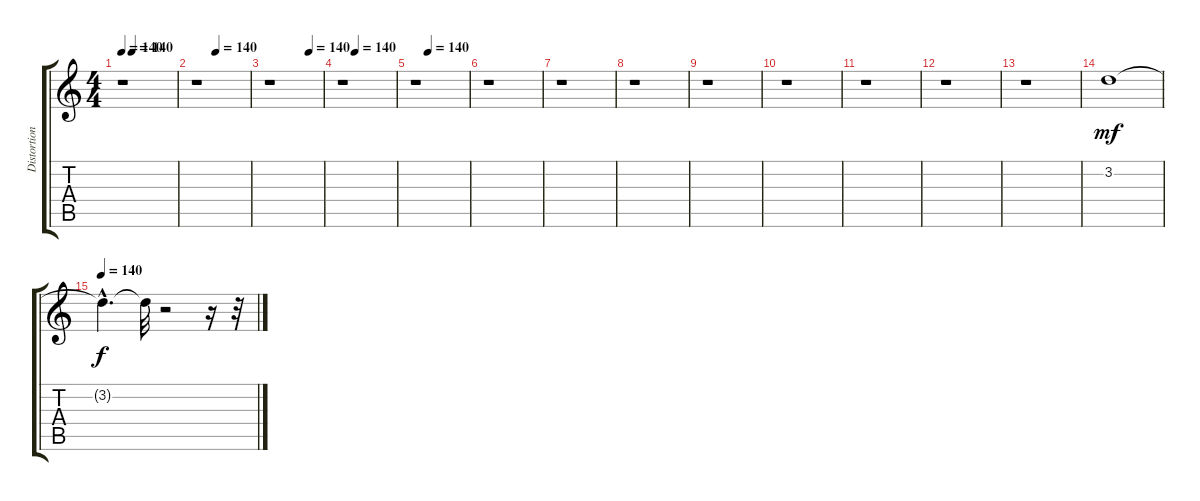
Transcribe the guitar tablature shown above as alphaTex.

\track ("Distortion" "Distortion") {instrument distortionguitar}
\staff {score tabs}
\tuning (E4 B3 G3 D3 A2 E2) {hide}
\ts (4 4)
\tempo 140
\tempo (140 0.1875)
\clef g2
\ks c
r.1{dy f} |
\tempo (140 0.375)
r.1 |
\tempo (140 0.75)
r.1 |
\tempo (140 0.25)
r.1 |
\tempo (140 0.25)
r.1 |
r.1 |
r.1 |
r.1 |
r.1 |
r.1 |
r.1 |
r.1 |
r.1 |
3.2.1{dy mf} |
\tempo 140
3.2{hac t}.4{d dy f} 3.2{t}.32 r.2 r.16 r.32
